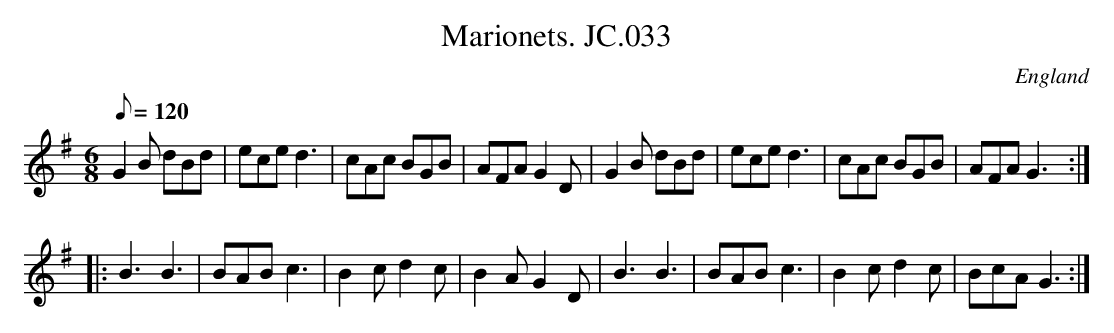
X:1
T:Marionets. JC.033
M:6/8
L:1/8
Q:120
O:England
K:G
G2B dBd|eced3|cAc BGB|AFA G2D|G2B dBd|ece d3|
cAc BGB|AFAG3:|!
|:B3B3|BABc3|B2cd2c|B2AG2D|B3B3|
BABc3|B2cd2c|BcAG3:|]
